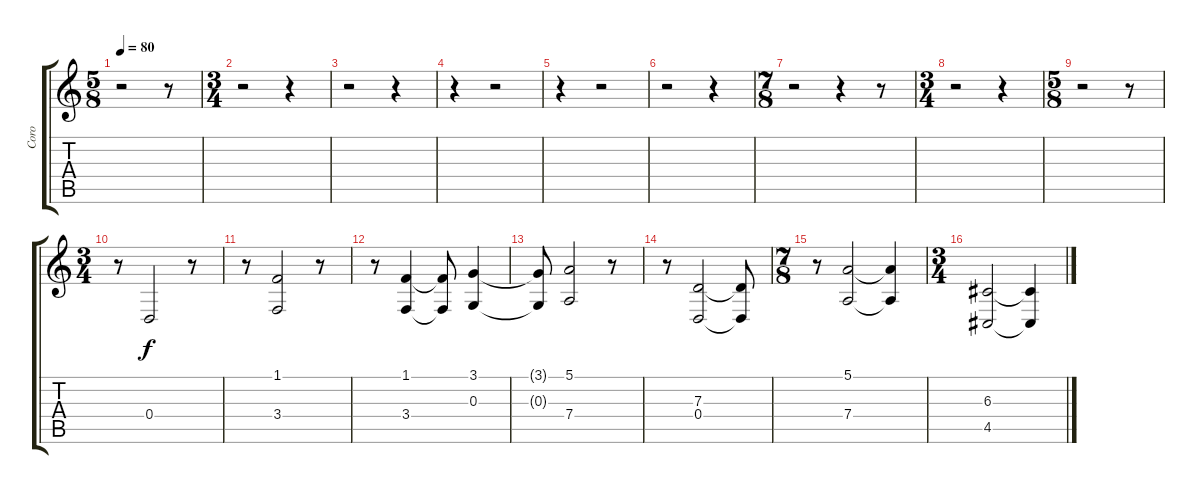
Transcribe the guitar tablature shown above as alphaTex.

\track ("Coro" "Coro") {instrument pad4choir}
\staff {score tabs}
\tuning (E4 B3 G3 D3 A2 E2) {hide}
\ts (5 8)
\tempo 80
\clef g2
\ks c
r.2{dy f} r.8 |
\ts (3 4)
r.2 r.4 |
r.2 r.4 |
r.4 r.2 |
r.4 r.2 |
r.2 r.4 |
\ts (7 8)
r.2 r.4 r.8 |
\ts (3 4)
r.2 r.4 |
\ts (5 8)
r.2 r.8 |
\ts (3 4)
r.8{instrument pad4choir} 0.4.2 r.8 |
r.8 (1.1 3.4).2 r.8 |
r.8 (1.1 3.4).4 (1.1{t} 3.4{t}).8 (3.1 0.3).4 |
(3.1{t} 0.3{t}).8 (5.1 7.4).2 r.8 |
r.8 (7.3 0.4).2 (7.3{t} 0.4{t}).8 |
\ts (7 8)
r.8 (5.1 7.4).2 (5.1{t} 7.4{t}).4 |
\ts (3 4)
(6.3 4.5).2 (6.3{t} 4.5{t}).4
